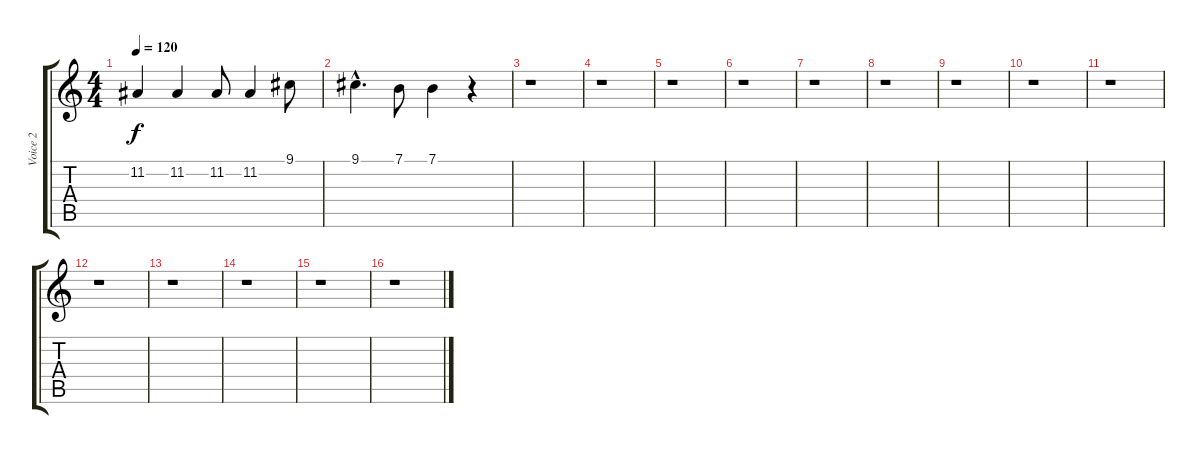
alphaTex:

\track ("Voice 2" "Voice 2") {instrument lead6voice}
\staff {score tabs}
\tuning (E4 B3 G3 D3 A2 E2) {hide}
\ts (4 4)
\tempo 120
\clef g2
\ks c
11.2.4{dy f} 11.2.4 11.2.8 11.2.4 9.1.8 |
9.1{hac}.4{d} 7.1.8 7.1.4 r.4 |
r.1 |
r.1 |
r.1 |
r.1 |
r.1 |
r.1 |
r.1 |
r.1 |
r.1 |
r.1 |
r.1 |
r.1 |
r.1 |
r.1
